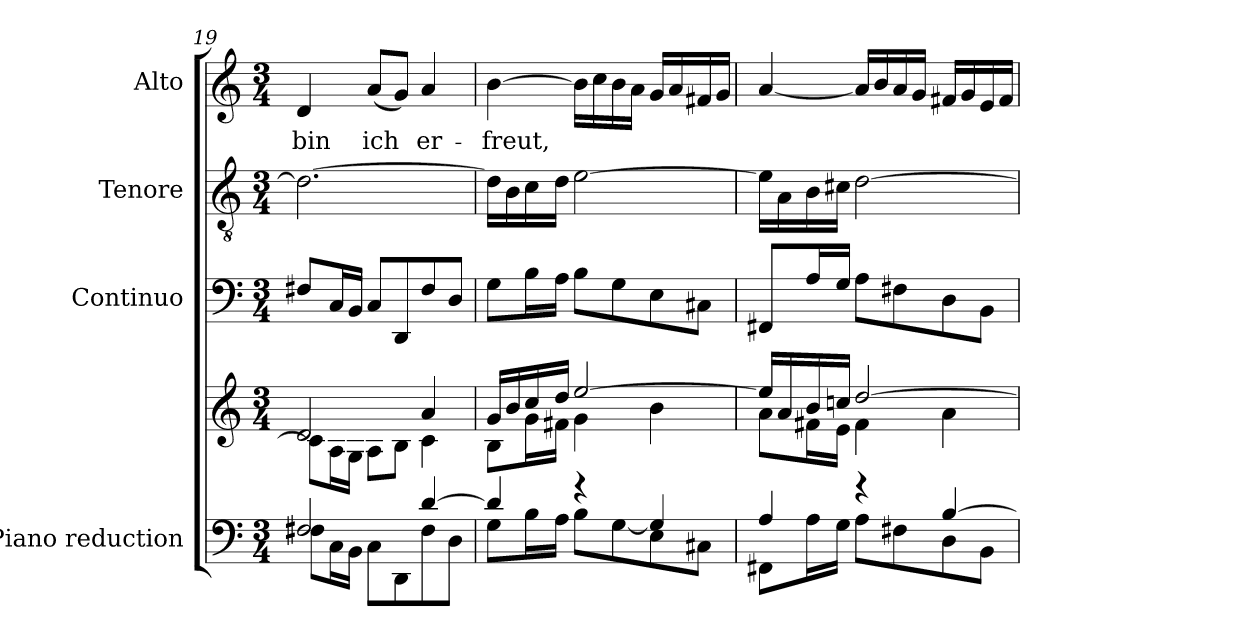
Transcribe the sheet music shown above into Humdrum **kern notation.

**kern	**kern	**kern	**kern	**kern	**text
*part4	*part4	*part3	*part2	*part1	*part1
*staff5	*staff4	*staff3	*staff2	*staff1	*staff1
*I"Piano reduction	*	*I"Continuo	*I"Tenore	*I"Alto	*
*I'Pno	*	*	*	*	*
*clefF4	*clefG2	*clefF4	*clefGv2	*clefG2	*
*k[]	*k[]	*k[]	*k[]	*k[]	*
*M3/4	*M3/4	*M3/4	*M3/4	*M3/4	*
=19	=19	=19	=19	=19	=19
*^	*^	*	*	*	*
!	!	!	!	!	!	!	!LO:LY:b
2F#X/	8F#\L	2d/	8c\L]	8F#X/L	2.d\_	4d/	bin
.	16C\L	.	16A\L	16C/L	.	.	.
.	16BB\JJ	.	16G\JJ	16BB/JJ	.	.	.
!	!	!	!	!	!	!	!LO:LY:b
.	8C\L	.	8A\L	8C/L	.	(8a/L	ich
.	8DD\	.	8B\J	8DD/	.	8g/J)	.
!	!	!	!	!	!	!	!LO:LY:b
[4d/	8F#\	4a/	4c\	8F#/	.	4a/	er-
.	8D\J	.	.	8D/J	.	.	.
=20	=20	=20	=20	=20	=20	=20	=20
!	!	!	!	!	!	!	!LO:LY:b
4d/]	8G\L	16g/LL	8B\L	8G\L	16d\LL]	[4b\	-freut,
.	.	16b/	.	.	16B\	.	.
.	16B\L	16cc/	16g\L	16B\L	16c\	.	.
.	16A\JJ	16dd/JJ	16f#X\JJ	16A\JJ	16d\JJ	.	.
4r	8B\L	[2ee/	4g\	8B\L	[2e\	16b\LL]	.
.	.	.	.	.	.	16cc\	.
.	[>8G\	.	.	8G\	.	16b\	.
.	.	.	.	.	.	16a\JJ	.
4G/]	8E\	.	4b\	8E\	.	16g/LL	.
.	.	.	.	.	.	16a/	.
.	8C#X\J	.	.	8C#X\J	.	16f#X/	.
.	.	.	.	.	.	16g/JJ	.
!!LO:PB:g=z
=21	=21	=21	=21	=21	=21	=21	=21
4A/	8FF#X\L	16ee/LL]	8a\L	8FF#X/L	16e\LL]	[4a/	.
.	.	16a/	.	.	16A\	.	.
.	16A\L	16b/	16f#X\L	16A/L	16B\	.	.
.	16G\JJ	16ccn/JJ	16e\JJ	16G/JJ	16c#X\JJ	.	.
4r	8A\L	[2dd/	4f#\	8A\L	[2d\	16a/LL]	.
.	.	.	.	.	.	16b/	.
.	8F#X\	.	.	8F#X\	.	16a/	.
.	.	.	.	.	.	16g/JJ	.
[4B/	8D\	.	4a\	8D\	.	16f#X/LL	.
.	.	.	.	.	.	16g/	.
.	8BB\J	.	.	8BB\J	.	16e/	.
.	.	.	.	.	.	16f#/JJ	.
*v	*v	*	*	*	*	*	*
*	*v	*v	*	*	*	*
=	=	=	=	=	=
*-	*-	*-	*-	*-	*-
